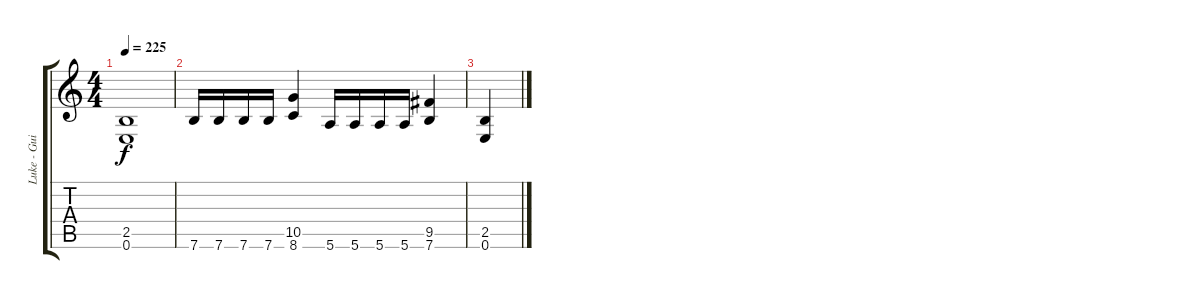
\track ("Luke - Guitar" "Luke - Gui") {instrument overdrivenguitar}
\staff {score tabs}
\tuning (E4 B3 G3 D3 A2 E2) {hide}
\ts (4 4)
\tempo 225
\clef g2
\ks c
(2.5 0.6).1{dy f} |
7.6.16 7.6.16 7.6.16 7.6.16 (10.5 8.6).4 5.6.16 5.6.16 5.6.16 5.6.16 (9.5 7.6).4 |
(2.5 0.6).4
